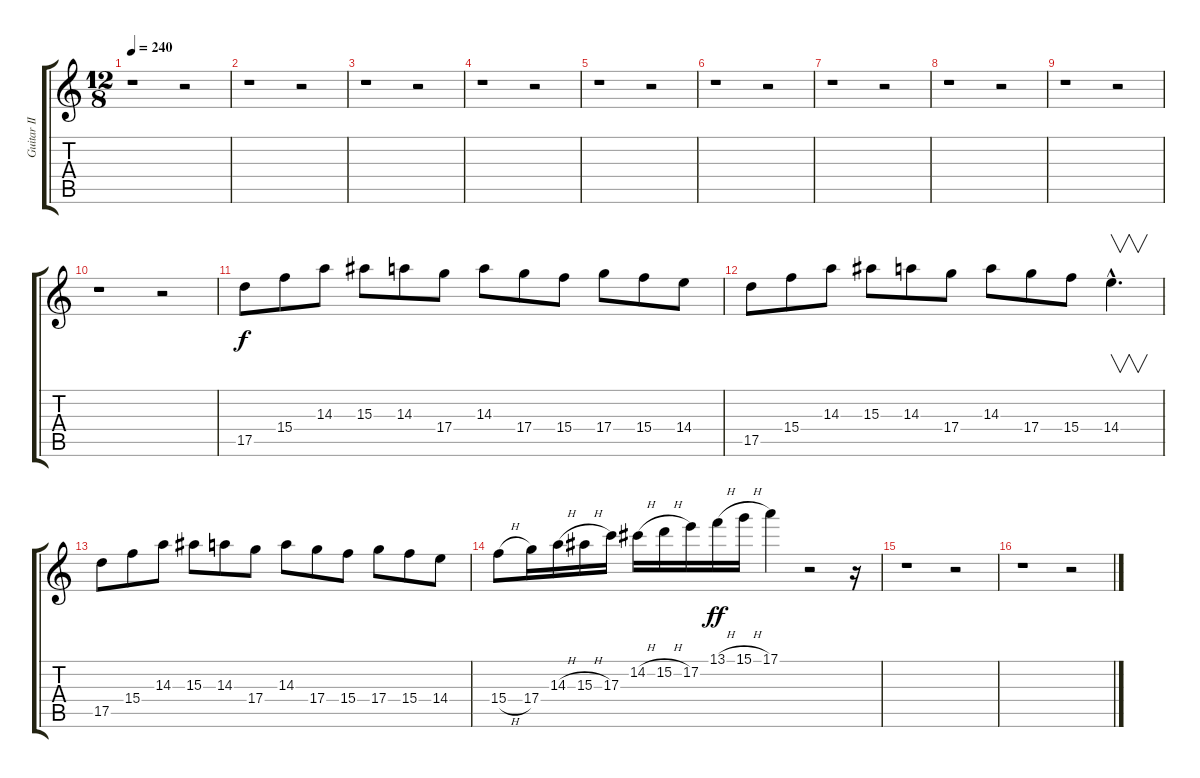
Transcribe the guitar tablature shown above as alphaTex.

\track ("Guitar II" "Guitar II") {instrument overdrivenguitar}
\staff {score tabs}
\tuning (E4 B3 G3 D3 A2 E2) {hide}
\ts (12 8)
\tempo 240
\clef g2
\ks c
r.1{dy ff} r.2 |
r.1 r.2 |
r.1 r.2 |
r.1 r.2 |
r.1 r.2 |
r.1 r.2 |
r.1 r.2 |
r.1 r.2 |
r.1 r.2 |
r.1 r.2 |
17.5.8{dy f} 15.4.8 14.3.8 15.3.8 14.3.8 17.4.8 14.3.8 17.4.8 15.4.8 17.4.8 15.4.8 14.4.8 |
17.5.8 15.4.8 14.3.8 15.3.8 14.3.8 17.4.8 14.3.8 17.4.8 15.4.8 14.4{hac}.4{v d} |
17.5.8 15.4.8 14.3.8 15.3.8 14.3.8 17.4.8 14.3.8 17.4.8 15.4.8 17.4.8 15.4.8 14.4.8 |
15.4{h}.8 17.4.16 14.3{h}.16 15.3{h}.16 17.3.16 14.2{h}.16 15.2{h}.16 17.2.16 13.1{h}.16{dy ff} 15.1{h}.16 17.1.4 r.2 r.16 |
r.1 r.2 |
r.1 r.2
